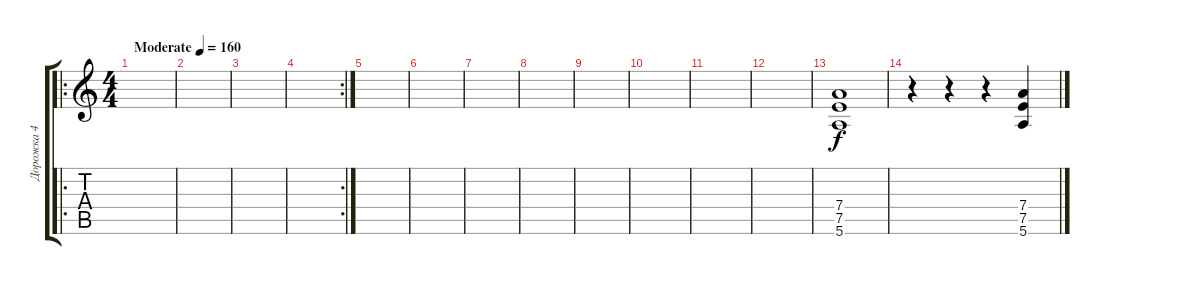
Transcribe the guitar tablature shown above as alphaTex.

\track ("Дорожка 4" "Дорожка 4") {instrument overdrivenguitar}
\staff {score tabs}
\tuning (E4 B3 G3 D3 A2 E2) {hide}
\ro
\ts (4 4)
\tempo (160 "Moderate")
\clef g2
\ks c
|
|
|
\rc 2
|
|
|
|
|
|
|
|
|
(7.4 7.5 5.6).1 |
r.4 r.4 r.4 (7.4 7.5 5.6).4
